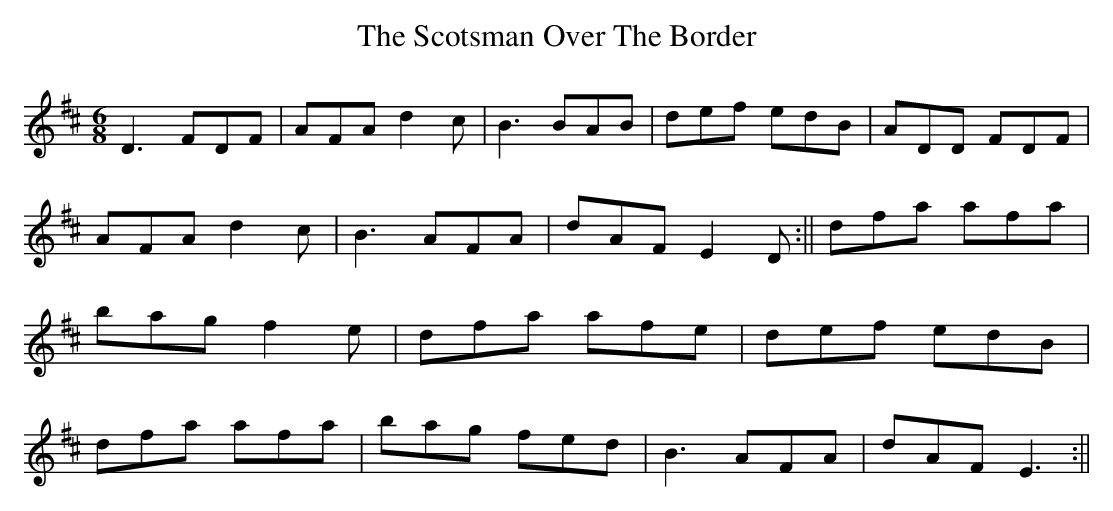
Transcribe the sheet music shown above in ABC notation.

X:1
T:The Scotsman Over The Border
M:6/8
L:1/8
K:D
D3 FDF|AFA d2c|B3 BAB|def edB|\
ADD FDF|AFA d2c|B3 AFA|dAF E2D:||\
dfa afa|bag f2e|dfa afe|def edB|\
dfa afa|bag fed|B3 AFA|dAF E3:||
